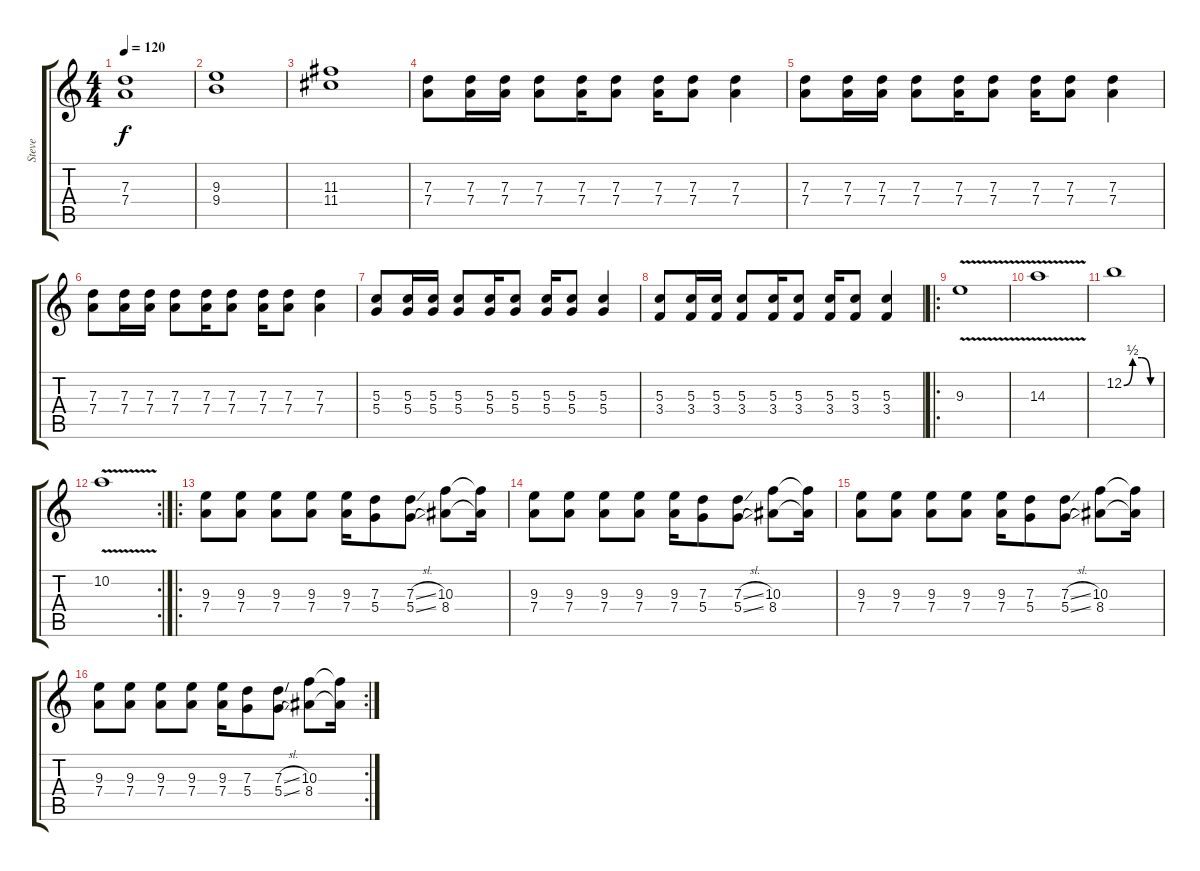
\track ("Steve" "Steve") {instrument distortionguitar}
\staff {score tabs}
\tuning (E4 B3 G3 D3 A2 E2) {hide}
\ts (4 4)
\tempo 120
\clef g2
\ks c
(7.3 7.4).1{dy f} |
(9.3 9.4).1 |
(11.3 11.4).1 |
(7.3 7.4).8 (7.3 7.4).16 (7.3 7.4).16 (7.3 7.4).8 (7.3 7.4).16 (7.3 7.4).8 (7.3 7.4).16 (7.3 7.4).8 (7.3 7.4).4 |
(7.3 7.4).8 (7.3 7.4).16 (7.3 7.4).16 (7.3 7.4).8 (7.3 7.4).16 (7.3 7.4).8 (7.3 7.4).16 (7.3 7.4).8 (7.3 7.4).4 |
(7.3 7.4).8 (7.3 7.4).16 (7.3 7.4).16 (7.3 7.4).8 (7.3 7.4).16 (7.3 7.4).8 (7.3 7.4).16 (7.3 7.4).8 (7.3 7.4).4 |
(5.3 5.4).8 (5.3 5.4).16 (5.3 5.4).16 (5.3 5.4).8 (5.3 5.4).16 (5.3 5.4).8 (5.3 5.4).16 (5.3 5.4).8 (5.3 5.4).4 |
(5.3 3.4).8 (5.3 3.4).16 (5.3 3.4).16 (5.3 3.4).8 (5.3 3.4).16 (5.3 3.4).8 (5.3 3.4).16 (5.3 3.4).8 (5.3 3.4).4 |
\ro
9.3{v}.1 |
14.3{v}.1 |
12.2{be (custom 0 0 15 2 30 2 45 0 60 0)}.1 |
\rc 2
10.2{v}.1 |
\ro
(9.3 7.4).8 (9.3 7.4).8 (9.3 7.4).8 (9.3 7.4).8 (9.3 7.4).16 (7.3 5.4).8 (7.3{sl} 5.4{sl}).8 (10.3 8.4).8 (10.3{t} 8.4{t}).16 |
(9.3 7.4).8 (9.3 7.4).8 (9.3 7.4).8 (9.3 7.4).8 (9.3 7.4).16 (7.3 5.4).8 (7.3{sl} 5.4{sl}).8 (10.3 8.4).8 (10.3{t} 8.4{t}).16 |
(9.3 7.4).8 (9.3 7.4).8 (9.3 7.4).8 (9.3 7.4).8 (9.3 7.4).16 (7.3 5.4).8 (7.3{sl} 5.4{sl}).8 (10.3 8.4).8 (10.3{t} 8.4{t}).16 |
\rc 2
(9.3 7.4).8 (9.3 7.4).8 (9.3 7.4).8 (9.3 7.4).8 (9.3 7.4).16 (7.3 5.4).8 (7.3{sl} 5.4{sl}).8 (10.3 8.4).8 (10.3{t} 8.4{t}).16
